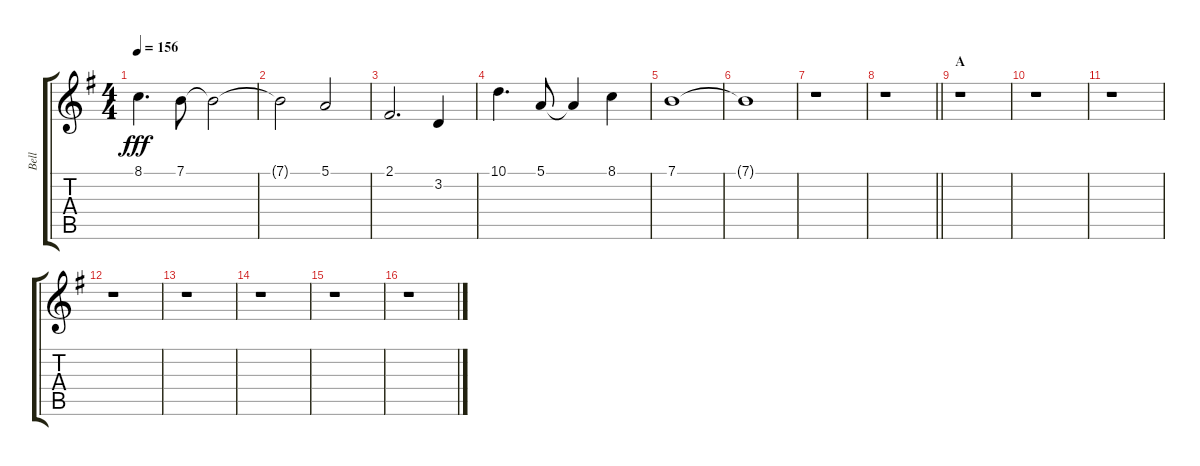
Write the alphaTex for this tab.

\track ("Bell" "Bell") {instrument tubularbells}
\staff {score tabs}
\tuning (E4 B3 G3 D3 A2 E2) {hide}
\ts (4 4)
\tempo 156
\clef g2
\ks g
8.1.4{d dy fff} 7.1.8 7.1{t}.2 |
7.1{t}.2 5.1.2 |
2.1.2{d} 3.2.4 |
10.1.4{d} 5.1.8 5.1{t}.4 8.1.4 |
7.1.1 |
7.1{t}.1 |
r.1 |
\barLineRight lightlight
r.1 |
\section ("" "A")
r.1 |
r.1 |
r.1 |
r.1 |
r.1 |
r.1 |
r.1 |
r.1
